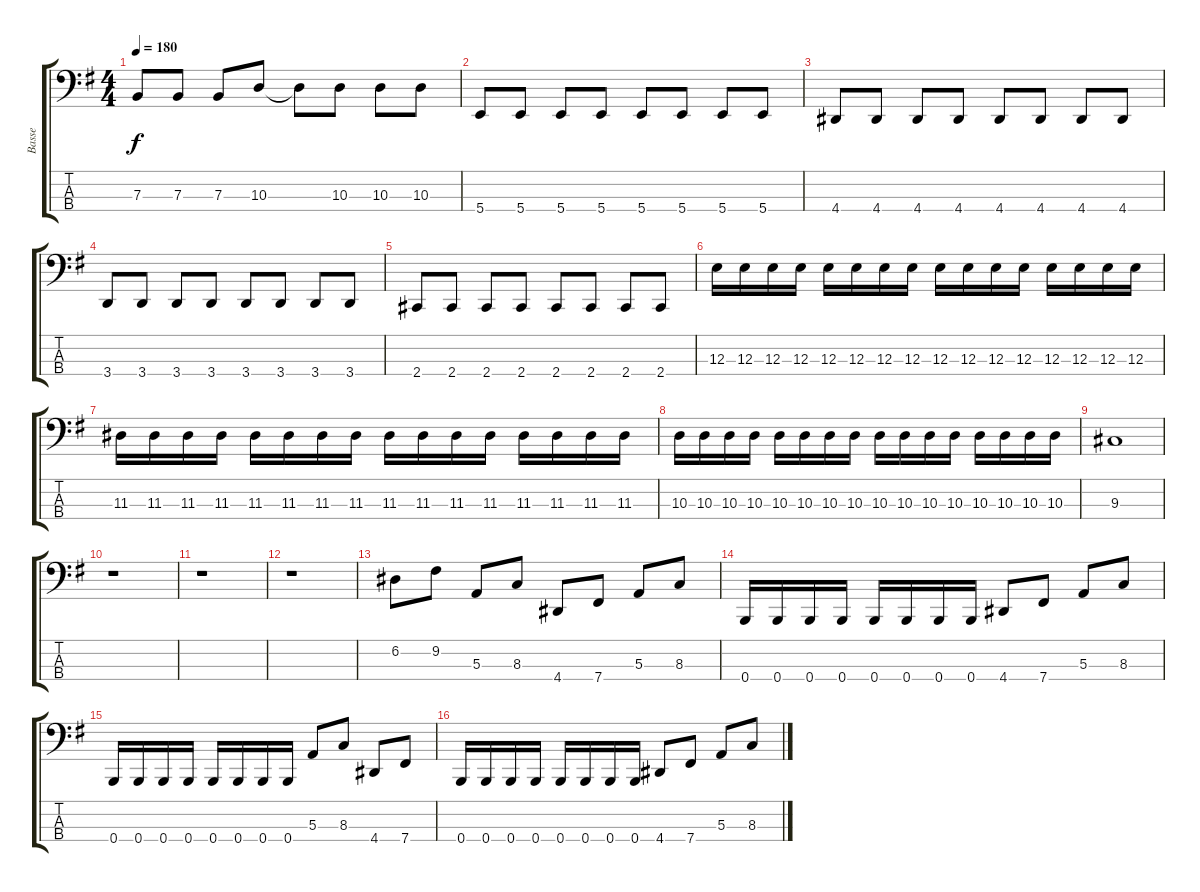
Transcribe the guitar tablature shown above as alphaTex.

\track ("Basse" "Basse") {instrument electricbasspick}
\staff {score tabs}
\tuning (D2 A1 E1 B0) {hide}
\ts (4 4)
\tempo 180
\clef f4
\ks g
7.3{t}.8{dy f} 7.3.8 7.3.8 10.3.8 10.3{t}.8 10.3.8 10.3.8 10.3.8 |
5.4.8 5.4.8 5.4.8 5.4.8 5.4.8 5.4.8 5.4.8 5.4.8 |
4.4.8 4.4.8 4.4.8 4.4.8 4.4.8 4.4.8 4.4.8 4.4.8 |
3.4.8 3.4.8 3.4.8 3.4.8 3.4.8 3.4.8 3.4.8 3.4.8 |
2.4.8 2.4.8 2.4.8 2.4.8 2.4.8 2.4.8 2.4.8 2.4.8 |
12.3.16 12.3.16 12.3.16 12.3.16 12.3.16 12.3.16 12.3.16 12.3.16 12.3.16 12.3.16 12.3.16 12.3.16 12.3.16 12.3.16 12.3.16 12.3.16 |
11.3.16 11.3.16 11.3.16 11.3.16 11.3.16 11.3.16 11.3.16 11.3.16 11.3.16 11.3.16 11.3.16 11.3.16 11.3.16 11.3.16 11.3.16 11.3.16 |
10.3.16 10.3.16 10.3.16 10.3.16 10.3.16 10.3.16 10.3.16 10.3.16 10.3.16 10.3.16 10.3.16 10.3.16 10.3.16 10.3.16 10.3.16 10.3.16 |
9.3.1 |
r.1 |
r.1 |
r.1 |
6.2.8 9.2.8 5.3.8 8.3.8 4.4.8 7.4.8 5.3.8 8.3.8 |
0.4.16 0.4.16 0.4.16 0.4.16 0.4.16 0.4.16 0.4.16 0.4.16 4.4.8 7.4.8 5.3.8 8.3.8 |
0.4.16 0.4.16 0.4.16 0.4.16 0.4.16 0.4.16 0.4.16 0.4.16 5.3.8 8.3.8 4.4.8 7.4.8 |
0.4.16 0.4.16 0.4.16 0.4.16 0.4.16 0.4.16 0.4.16 0.4.16 4.4.8 7.4.8 5.3.8 8.3.8
